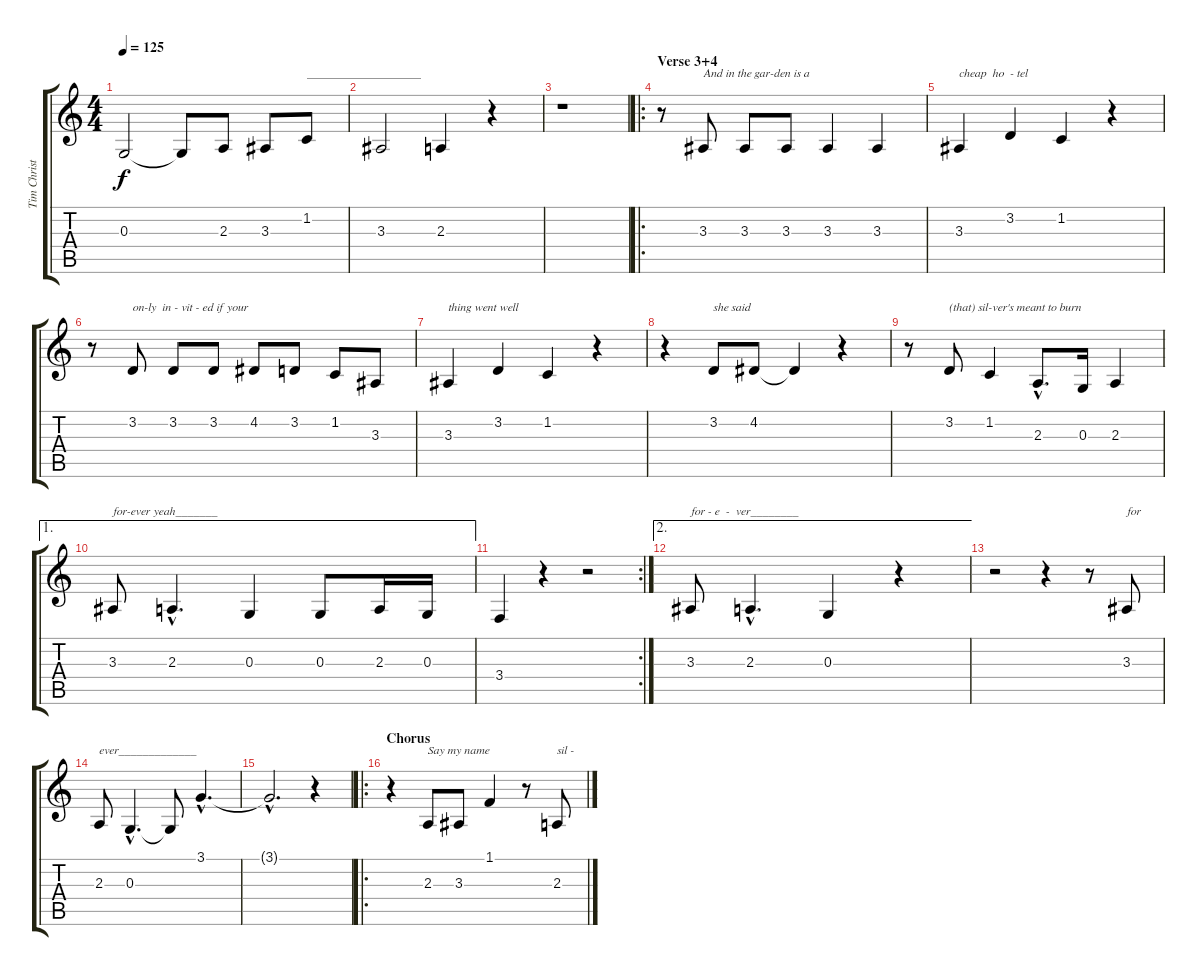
\track ("Tim Christensen (Vocal)" "Tim Christ") {instrument voiceoohs}
\staff {score tabs}
\tuning (E4 B3 G3 D3 A2 E2) {hide}
\ts (4 4)
\tempo 125
\clef g2
\ks c
0.3{t}.2{dy f} 0.3{t}.8 2.3.8 3.3.8 1.2.8{txt "___________________"} |
3.3.2 2.3.4 r.4 |
r.1 |
\ro
\section ("" "Verse 3+4")
r.8 3.3.8{txt "And in the gar-den is a"} 3.3.8 3.3.8 3.3.4 3.3.4 |
3.3.4{txt "cheap  ho  - tel"} 3.2.4 1.2.4 r.4 |
r.8 3.2.8{txt "on-ly  in - vit - ed if your"} 3.2.8 3.2.8 4.2.8 3.2.8 1.2.8 3.3.8 |
3.3.4{txt "thing went well"} 3.2.4 1.2.4 r.4 |
r.4 3.2.8{txt "she said"} 4.2.8 4.2{t}.4 r.4 |
r.8 3.2.8{txt "(that) sil-ver's meant to burn"} 1.2.4 2.3{hac}.8{d} 0.3.16 2.3.4 |
\ae 1
3.3.8{txt "for-ever yeah_______"} 2.3{hac}.4{d} 0.3.4 0.3.8 2.3.16 0.3.16 |
\rc 2
3.4.4 r.4 r.2 |
\ae 2
3.3.8{txt "for - e  -  ver________"} 2.3{hac}.4{d} 0.3.4 r.4 |
r.2 r.4 r.8 3.3.8{txt "for"} |
2.3.8{txt "ever_____________"} 0.3{hac}.4{d} 0.3{t}.8 3.1{hac}.4{d} |
3.1{hac t}.2{d} r.4 |
\ro
\section ("" "Chorus")
r.4 2.3.8{txt "Say my name"} 3.3.8 1.1.4 r.8 2.3.8{txt "sil -"}
